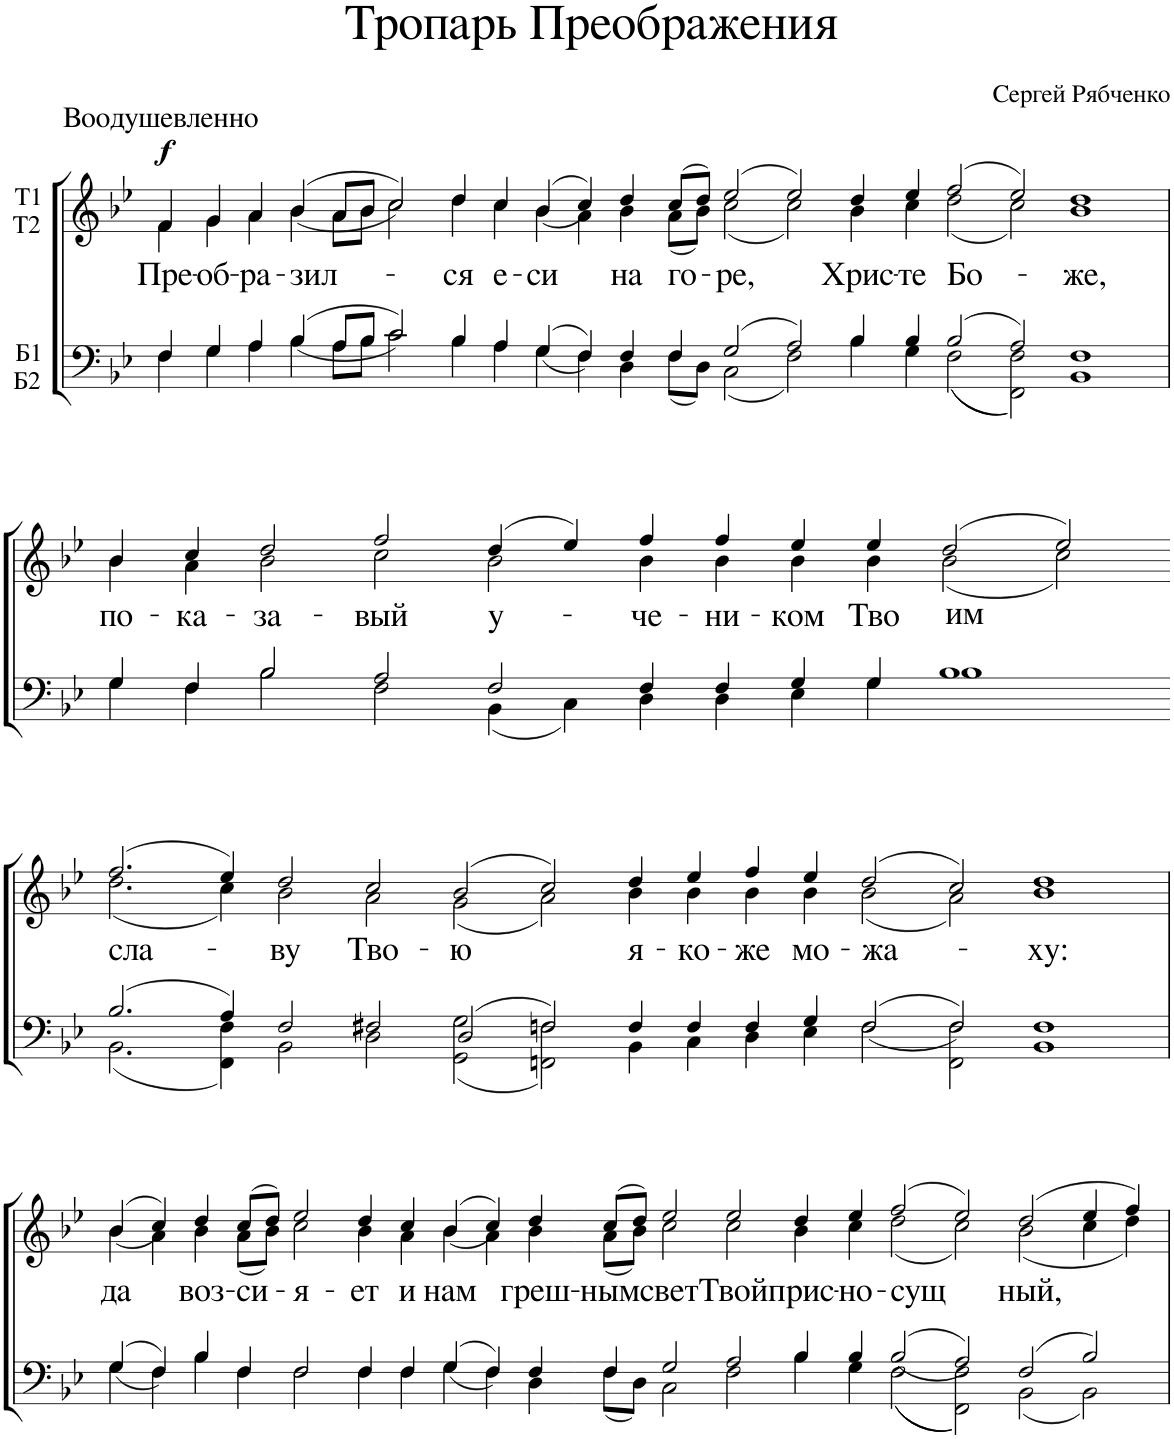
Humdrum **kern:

**kern	**kern	**text	**dynam
*part2	*part1	*part1	*part1
*staff2	*staff1	*staff1	*staff1
*I"Б1 Б2	*I"T1 T2	*	*
*clefF4	*clefG2	*	*
*k[b-e-]	*k[b-e-]	*	*
*M27/4	*M27/4	*	*
=1	=1	=1	=1
*^	*	*	*
!	!	!LO:TX:a:t=Воодушевленно	!	!
!	!	!	!LO:LY:b	!LO:DY:a
*	*	*^	*	*
4F/	4F\	4f/	4f\	Пре-	f
!	!	!	!	!LO:LY:b	!
4G/	4G\	4g/	4g\	-об-	.
!	!	!	!	!LO:LY:b	!
4A/	4A\	4a/	4a\	-ра-	.
!	!	!	!	!LO:LY:b	!
(<(4B-/	4B-\	(<(4b-/	4b-\	-зил-	.
8A/L	8A\L	8a/L	8a\L	.	.
8B-/J	8B-\J	8b-/J	8b-\J	.	.
2c/))	2c\	2cc/))	2cc\	.	.
!	!	!	!	!LO:LY:b	!
4B-/	4B-\	4dd/	4dd\	ся	.
!	!	!	!	!LO:LY:b	!
4A/	4A\	4cc/	4cc\	е-	.
!	!	!	!	!LO:LY:b	!
(<(4G/	4G\	(<(4b-/	4b-\	-си	.
4F/))	4F\	4cc/))	4a\	.	.
!	!	!	!	!LO:LY:b	!
4F/	4D\	4dd/	4b-\	на	.
=2-	=2-	=2-	=2-	=2-	=2-
!	!	!	!	!LO:LY:b	!
4F/	(8F\L	(8cc/L	(8a\L	го-	.
.	8D\J)	8dd/J)	8b-\J)	.	.
!	!	!	!	!LO:LY:b	!
(2G/	(2C\	(2ee-/	(2cc\	ре,	.
2A/)	2F\)	2ee-/)	2cc\)	.	.
!	!	!	!	!LO:LY:b	!
4B-/	4B-\	4dd/	4b-\	Хрис-	.
!	!	!	!	!LO:LY:b	!
4B-/	4G\	4ee-/	4cc\	-те	.
!	!	!	!	!LO:LY:b	!
(2B-/	((2F\	(2ff/	(2dd\	Бо-	.
2A/)	2FF\ 2F\))	2ee-/)	2cc\)	.	.
!	!	!	!	!LO:LY:b	!
1F	1BB-	1dd	1b-	же,	.
!!LO:LB:g=z	!!
=3	=3	=3	=3	=3	=3
*k[b-e-]	*	*k[b-e-]	*	*	*
*M40/4	*	*M40/4	*	*	*
!	!	!	!	!LO:LY:b	!
4G/	4G\	4b-/	4b-\	по-	.
!	!	!	!	!LO:LY:b	!
4F/	4F\	4cc/	4a\	-ка-	.
!	!	!	!	!LO:LY:b	!
2B-/	2B-\	2dd/	2b-\	-за-	.
!	!	!	!	!LO:LY:b	!
2A/	2F\	2ff/	2cc\	-вый	.
!	!	!	!	!LO:LY:b	!
2F/	(4BB-\	(4dd/	2b-\	у-	.
.	4C\)	4ee-/)	.	.	.
!	!	!	!	!LO:LY:b	!
4F/	4D\	4ff/	4b-\	че-	.
!	!	!	!	!LO:LY:b	!
4F/	4D\	4ff/	4b-\	-ни-	.
!	!	!	!	!LO:LY:b	!
4G/	4E-\	4ee-/	4b-\	-ком	.
!	!	!	!	!LO:LY:b	!
4G/	4G\	4ee-/	4b-\	Тво-	.
!	!	!	!	!LO:LY:b	!
1B-	1B-	(2dd/	(2b-\	им	.
.	.	2ee-/)	2cc\)	.	.
!!LO:LB:g=z	!!
=4-	=4-	=4-	=4-	=4-	=4-
!	!	!	!	!LO:LY:b	!
(2.B-/	(2.BB-\	(2.ff/	(2.dd\	сла-	.
4A/)	4FF\ 4F\)	4ee-/)	4cc\)	.	.
!	!	!	!	!LO:LY:b	!
2F/	2BB-\	2dd/	2b-\	ву	.
!	!	!	!	!LO:LY:b	!
2F#X/	2D\	2cc/	2a\	Тво-	.
!	!	!	!	!LO:LY:b	!
(2D/	(2GG\ 2G\	(2b-/	(2g\	-ю	.
2Fn/)	2FFn\ 2F\)	2cc/)	2a\)	.	.
!	!	!	!	!LO:LY:b	!
4F/	4BB-\	4dd/	4b-\	я-	.
!	!	!	!	!LO:LY:b	!
4F/	4C\	4ee-/	4b-\	-ко-	.
!	!	!	!	!LO:LY:b	!
4F/	4D\	4ff/	4b-\	-же	.
!	!	!	!	!LO:LY:b	!
4G/	4E-\	4ee-/	4b-\	мо-	.
!	!	!	!	!LO:LY:b	!
(<(2F/	2F\	(2dd/	(2b-\	-жа-	.
2F/))	2FF\ 2F\	2cc/)	2a\)	.	.
!	!	!	!	!LO:LY:b	!
1F	1BB-	1dd	1b-	ху:	.
!!LO:LB:g=z	!!
=5	=5	=5	=5	=5	=5
*M26/4	*	*M26/4	*	*	*
!	!	!	!	!LO:LY:b	!
((<4G/	4G\	((<4b-/	4b-\	да	.
4F/))	4F\	4cc/))	4a\	.	.
!	!	!	!	!LO:LY:b	!
4B-/	4B-\	4dd/	4b-\	воз-	.
!	!	!	!	!LO:LY:b	!
4F/	4F\	(8cc/L	(8a\L	-си-	.
.	.	8dd/J)	8b-\J)	.	.
!	!	!	!	!LO:LY:b	!
2F/	2F\	2ee-/	2cc\	я-	.
!	!	!	!	!LO:LY:b	!
4F/	4F\	4dd/	4b-\	-ет	.
!	!	!	!	!LO:LY:b	!
4F/	4F\	4cc/	4a\	и	.
!	!	!	!	!LO:LY:b	!
((<4G/	4G\	((<4b-/	4b-\	нам	.
4F/))	4F\	4cc/))	4a\	.	.
!	!	!	!	!LO:LY:b	!
4F/	4D\	4dd/	4b-\	греш-	.
=6-	=6-	=6-	=6-	=6-	=6-
!	!	!	!	!LO:LY:b	!
4F/	(8F\L	(8cc/L	(8a\L	-ным	.
.	8D\J)	8dd/J)	8b-\J)	.	.
!	!	!	!	!LO:LY:b	!
2G/	2C\	2ee-/	2cc\	свет	.
!	!	!	!	!LO:LY:b	!
2A/	2F\	2ee-/	2cc\	Твой	.
!	!	!	!	!LO:LY:b	!
4B-/	4B-\	4dd/	4b-\	прис-	.
!	!	!	!	!LO:LY:b	!
4B-/	4G\	4ee-/	4cc\	-но-	.
!	!	!	!	!LO:LY:b	!
((<2B-/	((2F\	(2ff/	(2dd\	-сущ-	.
2A/))	2FF\ 2F\))	2ee-/)	2cc\)	.	.
!	!	!	!	!LO:LY:b	!
(2F/	(2BB-\	(2dd/	(2b-\	ный,	.
2B-/)	2BB-\)	4ee-/	4cc\	.	.
.	.	4ff/)	4dd\)	.	.
*v	*v	*	*	*	*
*	*v	*v	*	*
=	=	=	=
*-	*-	*-	*-
